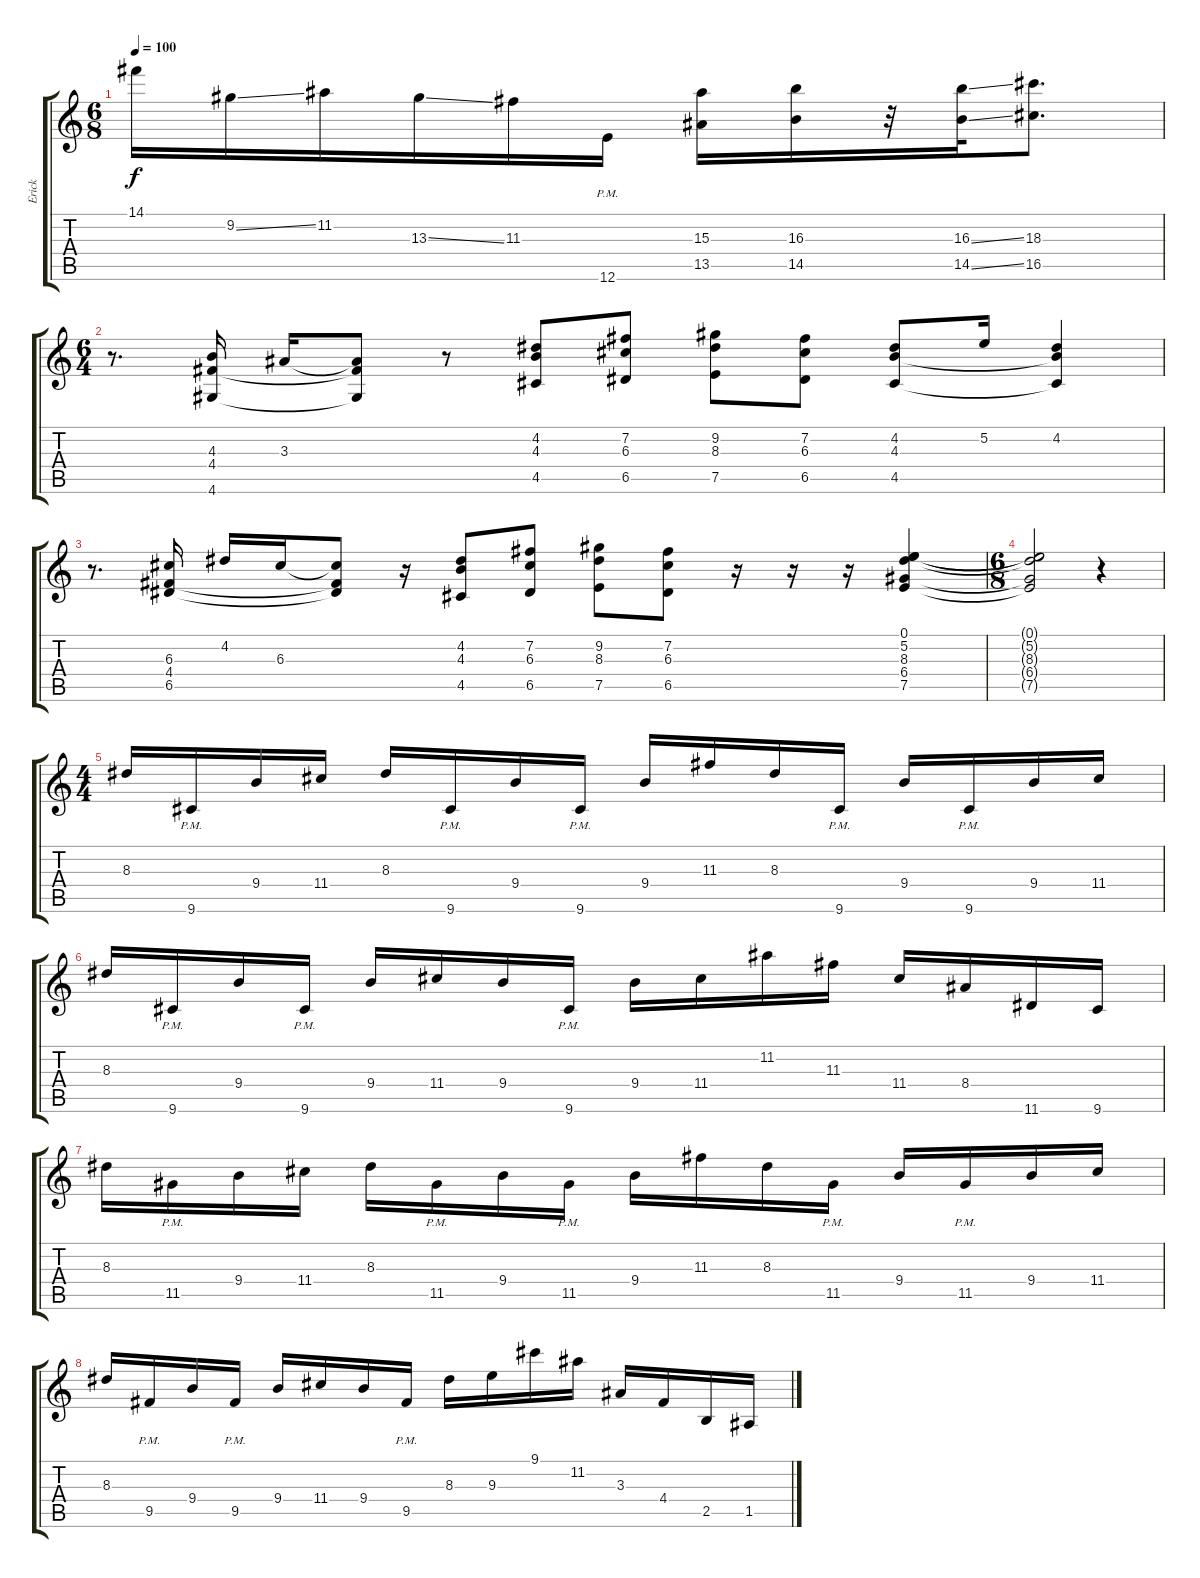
\track ("Erick" "Erick") {instrument distortionguitar}
\staff {score tabs}
\tuning (E4 B3 G3 D3 A2 E2) {hide}
\ts (6 8)
\tempo 100
\clef g2
\ks c
14.1.16{dy f} 9.2{ss}.16 11.2.16 13.3{ss}.16 11.3.16 12.6{pm}.16 (15.3 13.5).16 (16.3 14.5).16 r.32 (16.3{ss} 14.5{ss}).32 (18.3 16.5).8{d} |
\ts (6 4)
r.8{d} (4.3 4.4 4.6).16 3.3.16 (3.3{t} 4.4{t} 4.6{t}).8 r.8 (4.2 4.3 4.5).8 (7.2 6.3 6.5).8 (9.2 8.3 7.5).8 (7.2 6.3 6.5).8 (4.2 4.3 4.5).8 5.2.16 (4.2 4.3{t} 4.5{t}).4 |
r.8{d} (6.3 4.4 6.5).16 4.2.16 6.3.16 (6.3{t} 4.4{t} 6.5{t}).8 r.16 (4.2 4.3 4.5).8 (7.2 6.3 6.5).8 (9.2 8.3 7.5).8 (7.2 6.3 6.5).8 r.16 r.16 r.16 (0.1 5.2 8.3 6.4 7.5).4 |
\ts (6 8)
(0.1{t} 5.2{t} 8.3{t} 6.4{t} 7.5{t}).2 r.4 |
\ts (4 4)
8.3.16 9.6{pm}.16 9.4.16 11.4.16 8.3.16 9.6{pm}.16 9.4.16 9.6{pm}.16 9.4.16 11.3.16 8.3.16 9.6{pm}.16 9.4.16 9.6{pm}.16 9.4.16 11.4.16 |
8.3.16 9.6{pm}.16 9.4.16 9.6{pm}.16 9.4.16 11.4.16 9.4.16 9.6{pm}.16 9.4.16 11.4.16 11.2.16 11.3.16 11.4.16 8.4.16 11.6.16 9.6.16 |
8.3.16 11.5{pm}.16 9.4.16 11.4.16 8.3.16 11.5{pm}.16 9.4.16 11.5{pm}.16 9.4.16 11.3.16 8.3.16 11.5{pm}.16 9.4.16 11.5{pm}.16 9.4.16 11.4.16 |
8.3.16 9.5{pm}.16 9.4.16 9.5{pm}.16 9.4.16 11.4.16 9.4.16 9.5{pm}.16 8.3.16 9.3.16 9.1.16 11.2.16 3.3.16 4.4.16 2.5.16 1.5.16
